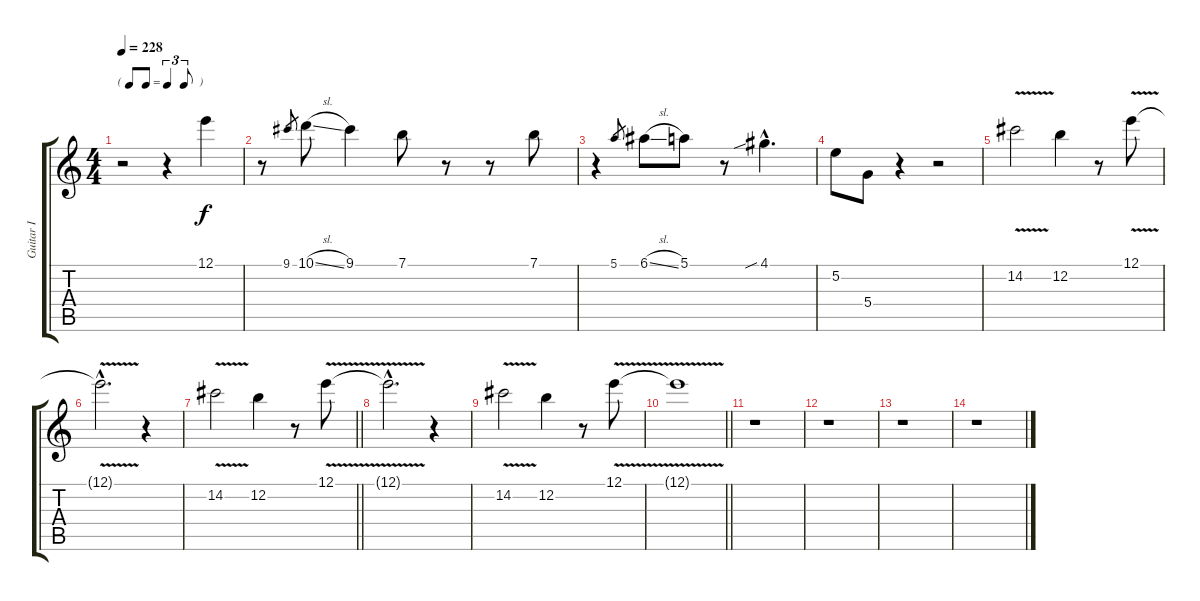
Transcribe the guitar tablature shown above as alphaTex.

\track ("Guitar I" "Guitar I") {instrument acousticguitarsteel}
\staff {score tabs}
\tuning (E4 B3 G3 D3 A2 E2) {hide}
\ts (4 4)
\tf triplet8th
\tempo 228
\clef g2
\ks c
r.2{dy f} r.4 12.1.4 |
r.8 9.1.8{gr} 10.1{sl}.8 9.1.4 7.1.8 r.8 r.8 7.1.8 |
r.4 5.1.8{gr} 6.1{sl}.8 5.1.8 r.8 4.1{sib hac}.4{d} |
5.2.8 5.4.8 r.4 r.2 |
14.2{v}.2 12.2.4 r.8 12.1{v}.8 |
12.1{hac t}.2{d} r.4 |
\barLineRight lightlight
14.2{v}.2 12.2.4 r.8 12.1{v}.8 |
12.1{hac t}.2{d} r.4 |
14.2{v}.2 12.2.4 r.8 12.1{v}.8 |
\barLineRight lightlight
12.1{t}.1 |
r.1 |
r.1 |
r.1 |
r.1
